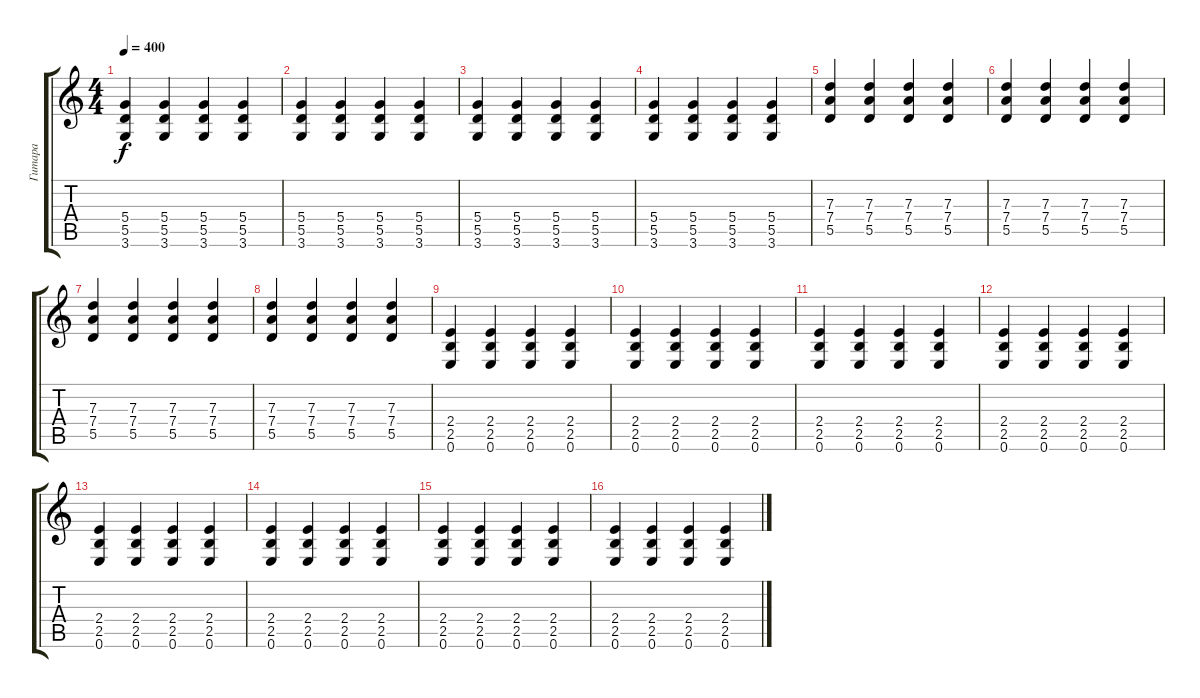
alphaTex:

\track ("Гитара" "Гитара") {instrument distortionguitar}
\staff {score tabs}
\tuning (E4 B3 G3 D3 A2 E2) {hide}
\ts (4 4)
\tempo 400
\clef g2
\ks c
(5.4 5.5 3.6).4{dy f} (5.4 5.5 3.6).4 (5.4 5.5 3.6).4 (5.4 5.5 3.6).4 |
(5.4 5.5 3.6).4 (5.4 5.5 3.6).4 (5.4 5.5 3.6).4 (5.4 5.5 3.6).4 |
(5.4 5.5 3.6).4 (5.4 5.5 3.6).4 (5.4 5.5 3.6).4 (5.4 5.5 3.6).4 |
(5.4 5.5 3.6).4 (5.4 5.5 3.6).4 (5.4 5.5 3.6).4 (5.4 5.5 3.6).4 |
(7.3 7.4 5.5).4 (7.3 7.4 5.5).4 (7.3 7.4 5.5).4 (7.3 7.4 5.5).4 |
(7.3 7.4 5.5).4 (7.3 7.4 5.5).4 (7.3 7.4 5.5).4 (7.3 7.4 5.5).4 |
(7.3 7.4 5.5).4 (7.3 7.4 5.5).4 (7.3 7.4 5.5).4 (7.3 7.4 5.5).4 |
(7.3 7.4 5.5).4 (7.3 7.4 5.5).4 (7.3 7.4 5.5).4 (7.3 7.4 5.5).4 |
(2.4 2.5 0.6).4 (2.4 2.5 0.6).4 (2.4 2.5 0.6).4 (2.4 2.5 0.6).4 |
(2.4 2.5 0.6).4 (2.4 2.5 0.6).4 (2.4 2.5 0.6).4 (2.4 2.5 0.6).4 |
(2.4 2.5 0.6).4 (2.4 2.5 0.6).4 (2.4 2.5 0.6).4 (2.4 2.5 0.6).4 |
(2.4 2.5 0.6).4 (2.4 2.5 0.6).4 (2.4 2.5 0.6).4 (2.4 2.5 0.6).4 |
(2.4 2.5 0.6).4 (2.4 2.5 0.6).4 (2.4 2.5 0.6).4 (2.4 2.5 0.6).4 |
(2.4 2.5 0.6).4 (2.4 2.5 0.6).4 (2.4 2.5 0.6).4 (2.4 2.5 0.6).4 |
(2.4 2.5 0.6).4 (2.4 2.5 0.6).4 (2.4 2.5 0.6).4 (2.4 2.5 0.6).4 |
(2.4 2.5 0.6).4 (2.4 2.5 0.6).4 (2.4 2.5 0.6).4 (2.4 2.5 0.6).4
